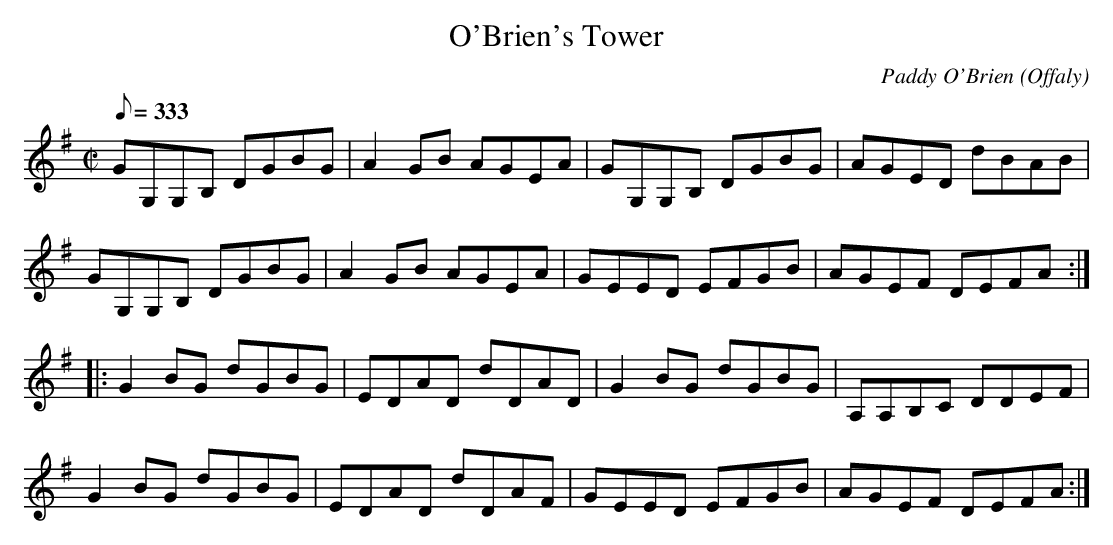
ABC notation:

X:1
T:O'Brien's Tower
C:Paddy O'Brien (Offaly)
L:1/8
Q:333
M:C|
K:G
GG,G,B, DGBG|A2 GB AGEA|GG,G,B, DGBG|AGED dBAB|
GG,G,B, DGBG|A2 GB AGEA|GEED EFGB|AGEF DEFA:|
|:G2 BG dGBG|EDAD dDAD|G2 BG dGBG|A,A,B,C DDEF|
G2 BG dGBG|EDAD dDAF|GEED EFGB|AGEF DEFA:|
